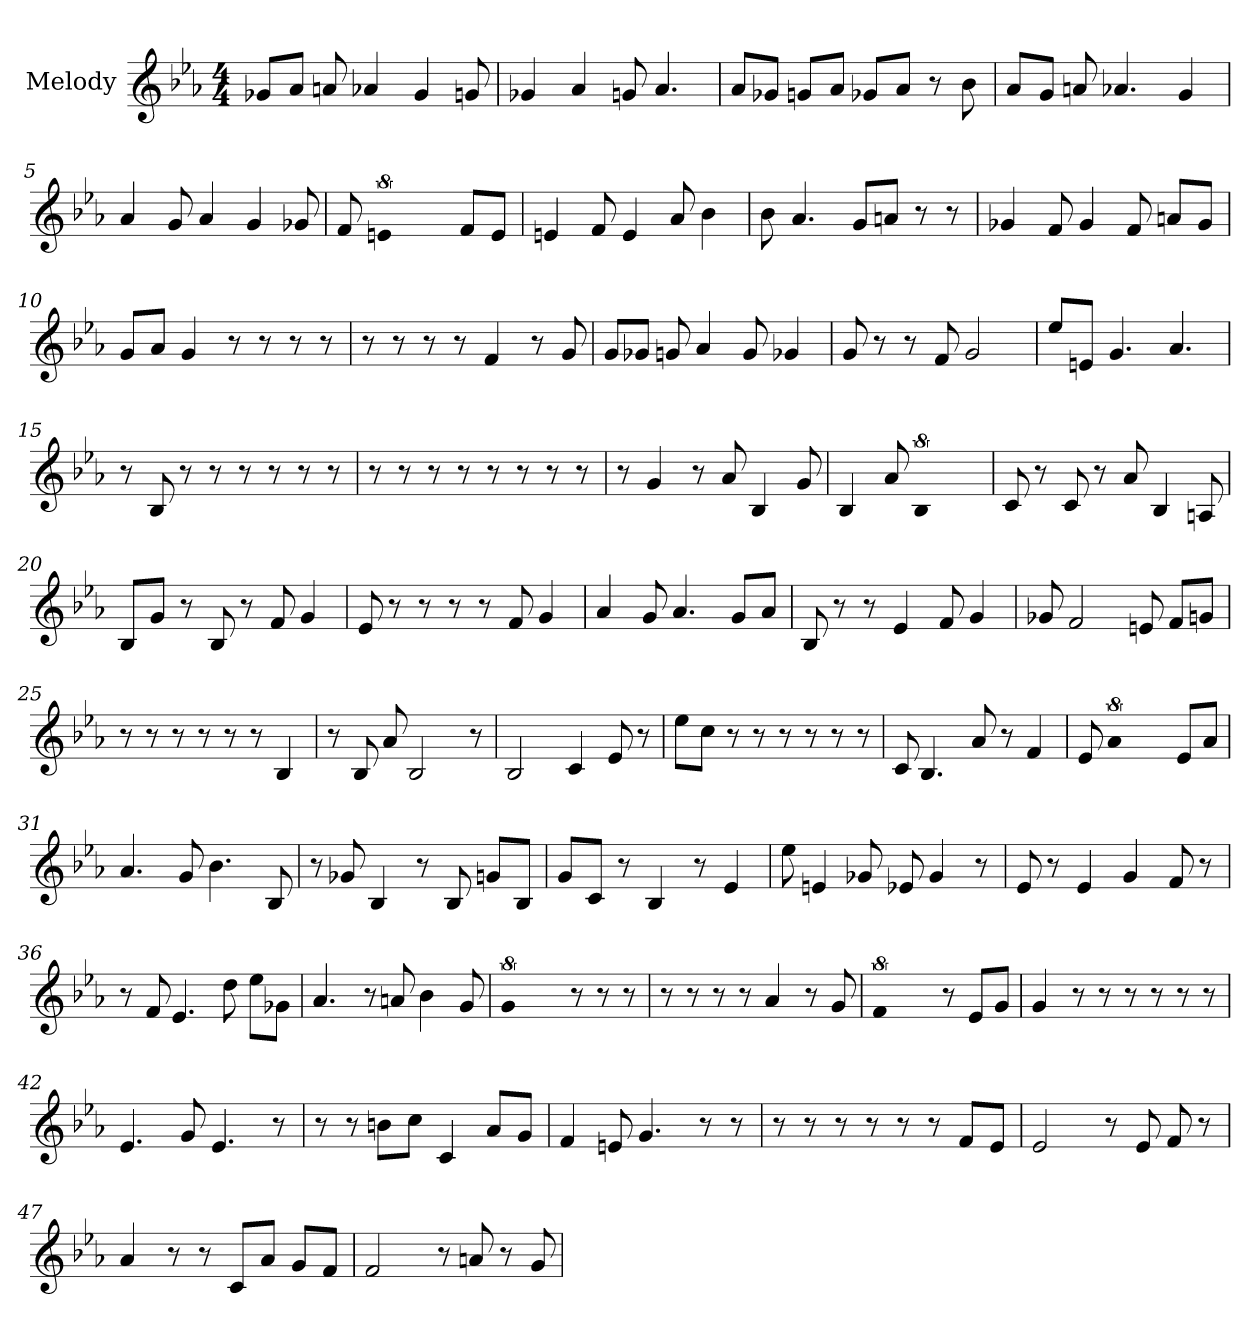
**kern
*part1
*staff1
*I"Melody
*clefG2
*k[b-e-a-]
*E-:
*M4/4
*MM143
=1
8g-/L
8a-/J
8a
4a-
4g-
8g
=2
4g-
4a-
8g
4.a-
=3
8a-/L
8g-/J
8g/L
8a-/J
8g-/L
8a-/J
8r
8b-
=4
8a-/L
8g/J
8a
4.a-
4g
=5
4a-
8g
4a-
4g
8g-
=6
8f
!LO:N:vis=2
8%5e
8f/L
8e/J
=7
4e
8f
4e
8a-
4b-
=8
8b-
4.a-
8g/L
8a/J
8r
8r
=9
4g-
8f
4g-
8f
8a/L
8g-/J
=10
8g/L
8a-/J
4g
8r
8r
8r
8r
=11
8r
8r
8r
8r
4f
8r
8g
=12
8g/L
8g-/J
8g
4a-
8g
4g-
=13
8g
8r
8r
8f
2g
=14
8ee-/L
8e/J
4.g
4.a-
=15
8r
8B-
8r
8r
8r
8r
8r
8r
=16
8r
8r
8r
8r
8r
8r
8r
8r
=17
8r
4g
8r
8a-
4B-
8g
=18
4B-
8a-
!LO:N:vis=2
8%5B-
=19
8c
8r
8c
8r
8a-
4B-
8A
=20
8B-/L
8g/J
8r
8B-
8r
8f
4g
=21
8e-
8r
8r
8r
8r
8f
4g
=22
4a-
8g
4.a-
8g/L
8a-/J
=23
8B-
8r
8r
4e-
8f
4g
=24
8g-
2f
8e
8f/L
8g/J
=25
8r
8r
8r
8r
8r
8r
4B-
=26
8r
8B-
8a-
2B-
8r
=27
2B-
4c
8e-
8r
=28
8ee-\L
8cc\J
8r
8r
8r
8r
8r
8r
=29
8c
4.B-
8a-
8r
4f
=30
8e-
!LO:N:vis=2
8%5a-
8e-/L
8a-/J
=31
4.a-
8g
4.b-
8B-
=32
8r
8g-
4B-
8r
8B-
8g/L
8B-/J
=33
8g/L
8c/J
8r
4B-
8r
4e-
=34
8ee-
4e
8g-
8e-
4g-
8r
=35
8e-
8r
4e-
4g
8f
8r
=36
8r
8f
4.e-
8dd
8ee-\L
8g-\J
=37
4.a-
8r
8a
4b-
8g
=38
!LO:N:vis=2
8%5g
8r
8r
8r
=39
8r
8r
8r
8r
4a-
8r
8g
=40
!LO:N:vis=2
8%5f
8r
8e-/L
8g/J
=41
4g
8r
8r
8r
8r
8r
8r
=42
4.e-
8g
4.e-
8r
=43
8r
8r
8b\L
8cc\J
4c
8a-/L
8g/J
=44
4f
8e
4.g
8r
8r
=45
8r
8r
8r
8r
8r
8r
8f/L
8e-/J
=46
2e-
8r
8e-
8f
8r
=47
4a-
8r
8r
8c/L
8a-/J
8g/L
8f/J
=48
2f
8r
8a
8r
8g
=
*-
